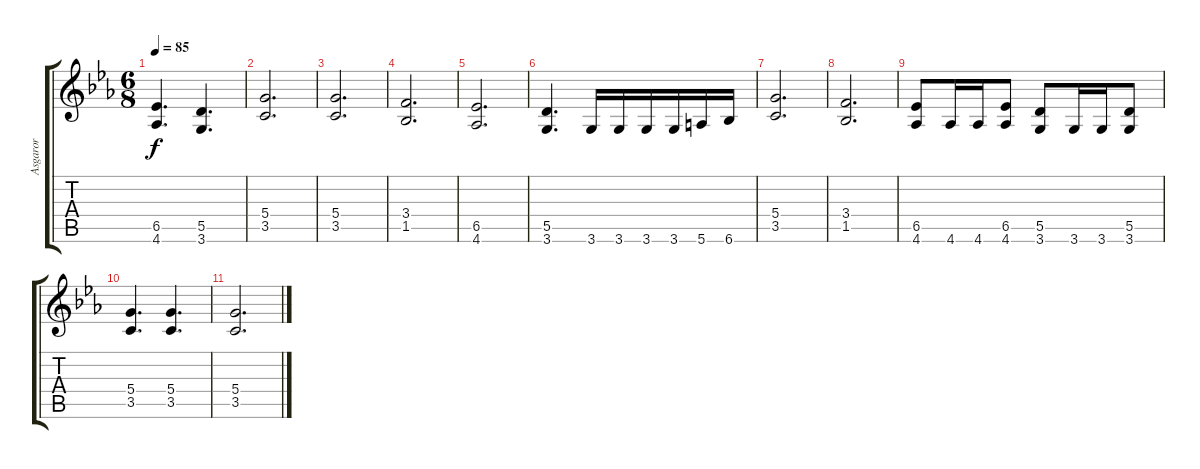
\track ("Asgaror" "Asgaror") {instrument distortionguitar}
\staff {score tabs}
\tuning (E4 B3 G3 D3 A2 E2) {hide}
\ts (6 8)
\tempo 85
\clef g2
\ks cminor
(6.5 4.6).4{d dy f} (5.5 3.6).4{d} |
(5.4 3.5).2{d} |
(5.4 3.5).2{d} |
(3.4 1.5).2{d} |
(6.5 4.6).2{d} |
(5.5 3.6).4{d} 3.6.16 3.6.16 3.6.16 3.6.16 5.6.16 6.6.16 |
(5.4 3.5).2{d} |
(3.4 1.5).2{d} |
(6.5 4.6).8 4.6.16 4.6.16 (6.5 4.6).8 (5.5 3.6).8 3.6.16 3.6.16 (5.5 3.6).8 |
(5.4 3.5).4{d} (5.4 3.5).4{d} |
(5.4 3.5).2{d}
